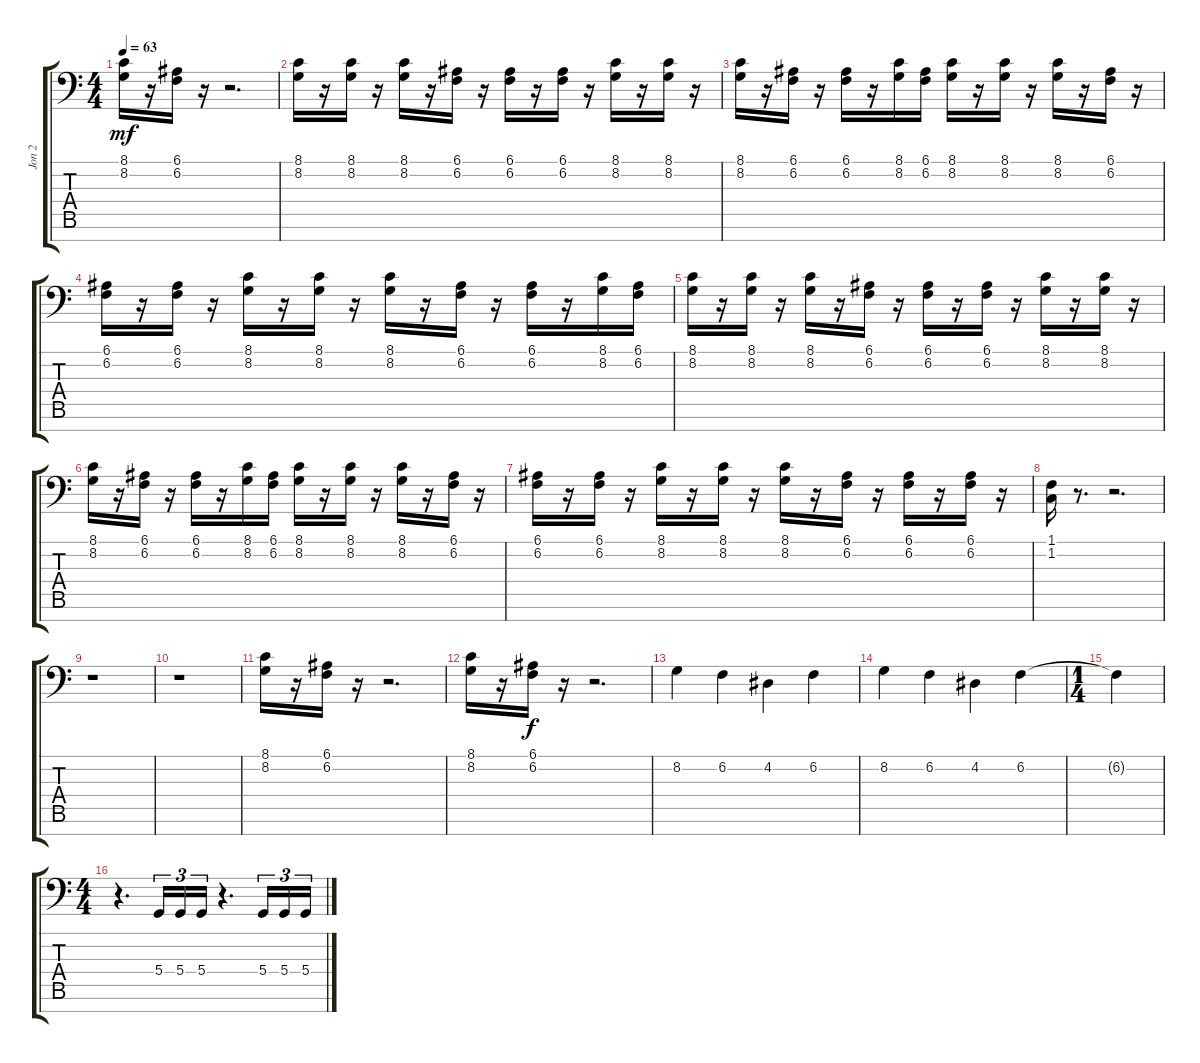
\track ("Jon 2" "Jon 2") {instrument acousticgrandpiano}
\staff {score tabs}
\tuning (E3 B2 G2 D2 A1 E1 D1) {hide}
\ts (4 4)
\tempo 63
\clef f4
\ks c
(8.1 8.2).16{dy mf} r.16 (6.1 6.2).16 r.16 r.2{d} |
(8.1 8.2).16 r.16 (8.1 8.2).16 r.16 (8.1 8.2).16 r.16 (6.1 6.2).16 r.16 (6.1 6.2).16 r.16 (6.1 6.2).16 r.16 (8.1 8.2).16 r.16 (8.1 8.2).16 r.16 |
(8.1 8.2).16 r.16 (6.1 6.2).16 r.16 (6.1 6.2).16 r.16 (8.1 8.2).16 (6.1 6.2).16 (8.1 8.2).16 r.16 (8.1 8.2).16 r.16 (8.1 8.2).16 r.16 (6.1 6.2).16 r.16 |
(6.1 6.2).16 r.16 (6.1 6.2).16 r.16 (8.1 8.2).16 r.16 (8.1 8.2).16 r.16 (8.1 8.2).16 r.16 (6.1 6.2).16 r.16 (6.1 6.2).16 r.16 (8.1 8.2).16 (6.1 6.2).16 |
(8.1 8.2).16 r.16 (8.1 8.2).16 r.16 (8.1 8.2).16 r.16 (6.1 6.2).16 r.16 (6.1 6.2).16 r.16 (6.1 6.2).16 r.16 (8.1 8.2).16 r.16 (8.1 8.2).16 r.16 |
(8.1 8.2).16 r.16 (6.1 6.2).16 r.16 (6.1 6.2).16 r.16 (8.1 8.2).16 (6.1 6.2).16 (8.1 8.2).16 r.16 (8.1 8.2).16 r.16 (8.1 8.2).16 r.16 (6.1 6.2).16 r.16 |
(6.1 6.2).16 r.16 (6.1 6.2).16 r.16 (8.1 8.2).16 r.16 (8.1 8.2).16 r.16 (8.1 8.2).16 r.16 (6.1 6.2).16 r.16 (6.1 6.2).16 r.16 (6.1 6.2).16 r.16 |
(1.1 1.2).16 r.8{d} r.2{d} |
r.1 |
r.1 |
(8.1 8.2).16 r.16 (6.1 6.2).16 r.16 r.2{d} |
(8.1 8.2).16 r.16 (6.1 6.2).16{dy f} r.16 r.2{d} |
8.2.4 6.2.4 4.2.4 6.2.4 |
8.2.4 6.2.4 4.2.4 6.2.4 |
\ts (1 4)
6.2{t}.4 |
\ts (4 4)
r.4{d} 5.4.16{tu (3 2)} 5.4.16{tu (3 2)} 5.4.16{tu (3 2)} r.4{d} 5.4.16{tu (3 2)} 5.4.16{tu (3 2)} 5.4.16{tu (3 2)}
